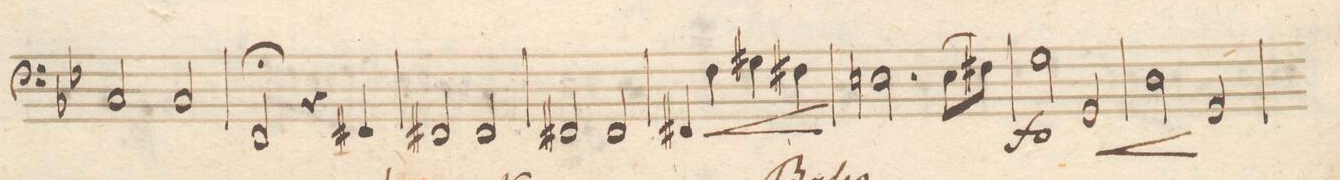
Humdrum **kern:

**kern	**dynam
*I"Baſso e Violoncello.	*
*clefF4	*
*k[b-e-]	*
*met(C.|)	*
*M2/2	*
2C/	.
2C/	.
=16	=16
2FF;/	.
4r	.
4FF#X/	.
=17	=17
2FF#X/	.
2FF#/	.
=18	=18
2FF#X/	.
2FF#/	.
=19	=19
4FF#X/	<
4F\	.
4G#X\	.
4F#X\	[[
=20	=20
2.En\	.
(8E\L	.
8F#X\J)	.
=21	=21
2G\	f
2GG/	<
=22	=22
2D\	.
2GG/	[
=23	=23
*-	*-
